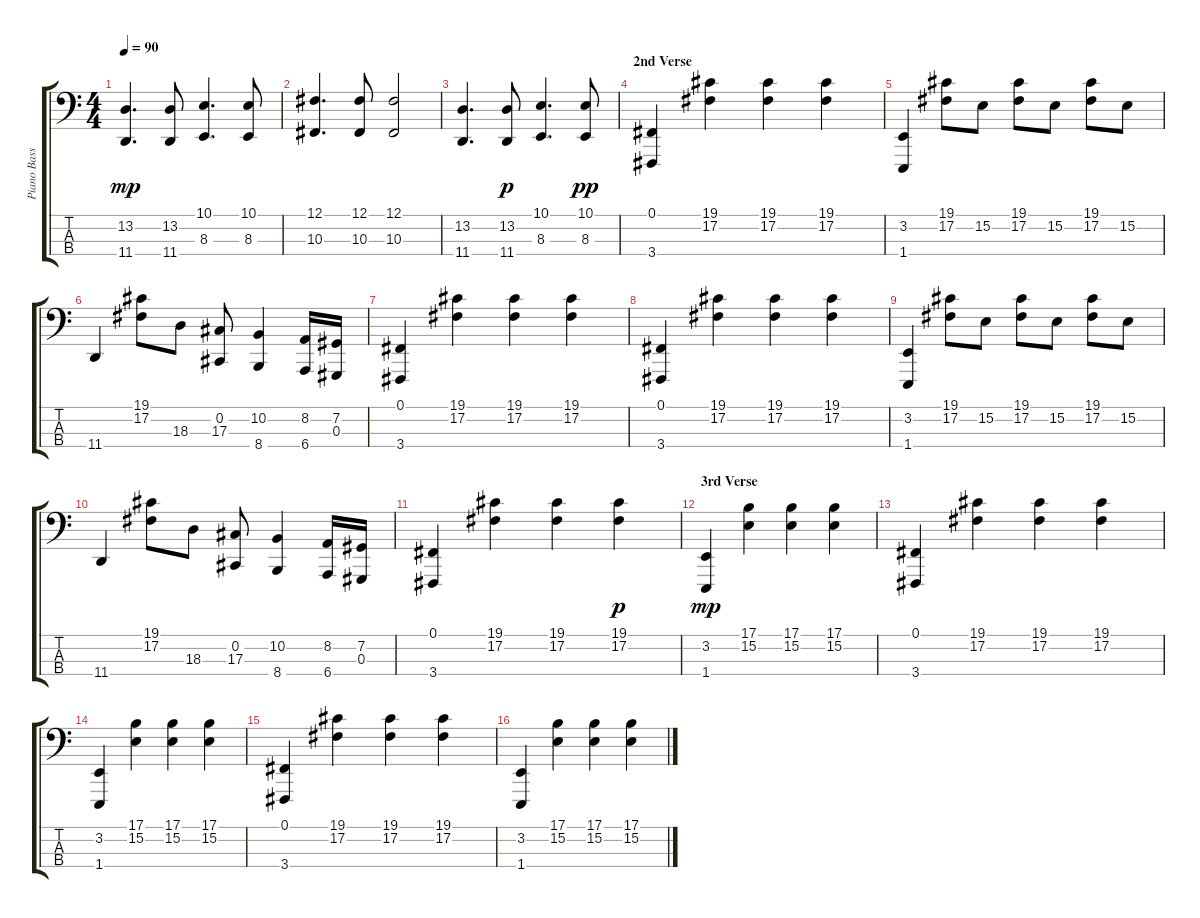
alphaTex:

\track ("Piano Bass (Dizzy)" "Piano Bass") {instrument brightacousticpiano}
\staff {score tabs}
\tuning (Gb2 Db2 Ab1 Eb1) {hide}
\ts (4 4)
\tempo 90
\clef f4
\ks c
(13.2 11.4).4{d dy mp} (13.2 11.4).8 (10.1 8.3).4{d} (10.1 8.3).8 |
(12.1 10.3).4{d} (12.1 10.3).8 (12.1 10.3).2 |
(13.2 11.4).4{d} (13.2 11.4).8{dy p} (10.1 8.3).4{d} (10.1 8.3).8{dy pp} |
\section ("" "2nd Verse")
(0.1 3.4).4 (19.1 17.2).4 (19.1 17.2).4 (19.1 17.2).4 |
(3.2 1.4).4 (19.1 17.2).8 15.2.8 (19.1 17.2).8 15.2.8 (19.1 17.2).8 15.2.8 |
11.4.4 (19.1 17.2).8 18.3.8 (0.2 17.3).8 (10.2 8.4).4 (8.2 6.4).16 (7.2 0.3).16 |
(0.1 3.4).4 (19.1 17.2).4 (19.1 17.2).4 (19.1 17.2).4 |
(0.1 3.4).4 (19.1 17.2).4 (19.1 17.2).4 (19.1 17.2).4 |
(3.2 1.4).4 (19.1 17.2).8 15.2.8 (19.1 17.2).8 15.2.8 (19.1 17.2).8 15.2.8 |
11.4.4 (19.1 17.2).8 18.3.8 (0.2 17.3).8 (10.2 8.4).4 (8.2 6.4).16 (7.2 0.3).16 |
(0.1 3.4).4 (19.1 17.2).4 (19.1 17.2).4 (19.1 17.2).4{dy p} |
\section ("" "3rd Verse")
(3.2 1.4).4{dy mp} (17.1 15.2).4 (17.1 15.2).4 (17.1 15.2).4 |
(0.1 3.4).4 (19.1 17.2).4 (19.1 17.2).4 (19.1 17.2).4 |
(3.2 1.4).4 (17.1 15.2).4 (17.1 15.2).4 (17.1 15.2).4 |
(0.1 3.4).4 (19.1 17.2).4 (19.1 17.2).4 (19.1 17.2).4 |
(3.2 1.4).4 (17.1 15.2).4 (17.1 15.2).4 (17.1 15.2).4
